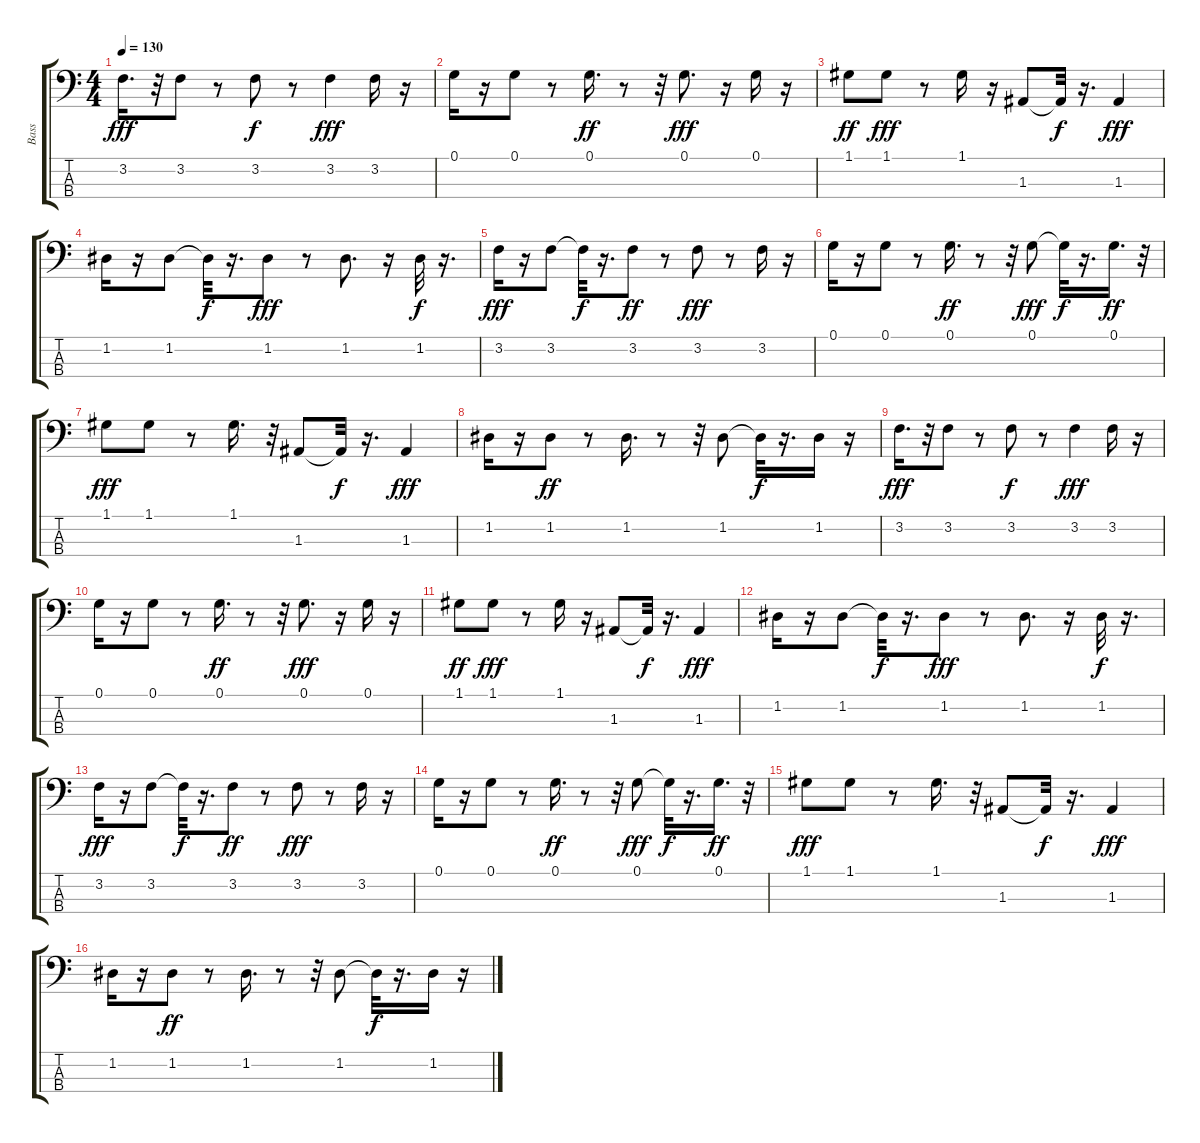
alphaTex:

\track ("Bass" "Bass") {instrument electricbassfinger}
\staff {score tabs}
\tuning (G2 D2 A1 E1) {hide}
\ts (4 4)
\tempo 130
\clef f4
\ks c
3.2.16{d dy fff} r.32 3.2.8 r.8 3.2.8{dy f} r.8 3.2.4{dy fff} 3.2.16 r.16 |
0.1.16 r.16 0.1.8 r.8 0.1.16{d dy ff} r.8 r.32 0.1.8{d dy fff} r.16 0.1.16 r.16 |
1.1.8{dy ff} 1.1.8{dy fff} r.8 1.1.16 r.16 1.3.8 1.3{t}.32{dy f} r.16{d} 1.3.4{dy fff} |
1.2.16 r.16 1.2.8 1.2{t}.32{dy f} r.16{d} 1.2.8{dy fff} r.8 1.2.8{d} r.16 1.2.32{dy f} r.16{d} |
3.2.16{dy fff} r.16 3.2.8 3.2{t}.32{dy f} r.16{d} 3.2.8{dy ff} r.8 3.2.8{dy fff} r.8 3.2.16 r.16 |
0.1.16 r.16 0.1.8 r.8 0.1.16{d dy ff} r.8 r.32 0.1.8{dy fff} 0.1{t}.32{dy f} r.16{d} 0.1.16{d dy ff} r.32 |
1.1.8{dy fff} 1.1.8 r.8 1.1.16{d} r.32 1.3.8 1.3{t}.32{dy f} r.16{d} 1.3.4{dy fff} |
1.2.16 r.16 1.2.8{dy ff} r.8 1.2.16{d} r.8 r.32 1.2.8 1.2{t}.32{dy f} r.16{d} 1.2.16 r.16 |
3.2.16{d dy fff} r.32 3.2.8 r.8 3.2.8{dy f} r.8 3.2.4{dy fff} 3.2.16 r.16 |
0.1.16 r.16 0.1.8 r.8 0.1.16{d dy ff} r.8 r.32 0.1.8{d dy fff} r.16 0.1.16 r.16 |
1.1.8{dy ff} 1.1.8{dy fff} r.8 1.1.16 r.16 1.3.8 1.3{t}.32{dy f} r.16{d} 1.3.4{dy fff} |
1.2.16 r.16 1.2.8 1.2{t}.32{dy f} r.16{d} 1.2.8{dy fff} r.8 1.2.8{d} r.16 1.2.32{dy f} r.16{d} |
3.2.16{dy fff} r.16 3.2.8 3.2{t}.32{dy f} r.16{d} 3.2.8{dy ff} r.8 3.2.8{dy fff} r.8 3.2.16 r.16 |
0.1.16 r.16 0.1.8 r.8 0.1.16{d dy ff} r.8 r.32 0.1.8{dy fff} 0.1{t}.32{dy f} r.16{d} 0.1.16{d dy ff} r.32 |
1.1.8{dy fff} 1.1.8 r.8 1.1.16{d} r.32 1.3.8 1.3{t}.32{dy f} r.16{d} 1.3.4{dy fff} |
1.2.16 r.16 1.2.8{dy ff} r.8 1.2.16{d} r.8 r.32 1.2.8 1.2{t}.32{dy f} r.16{d} 1.2.16 r.16
